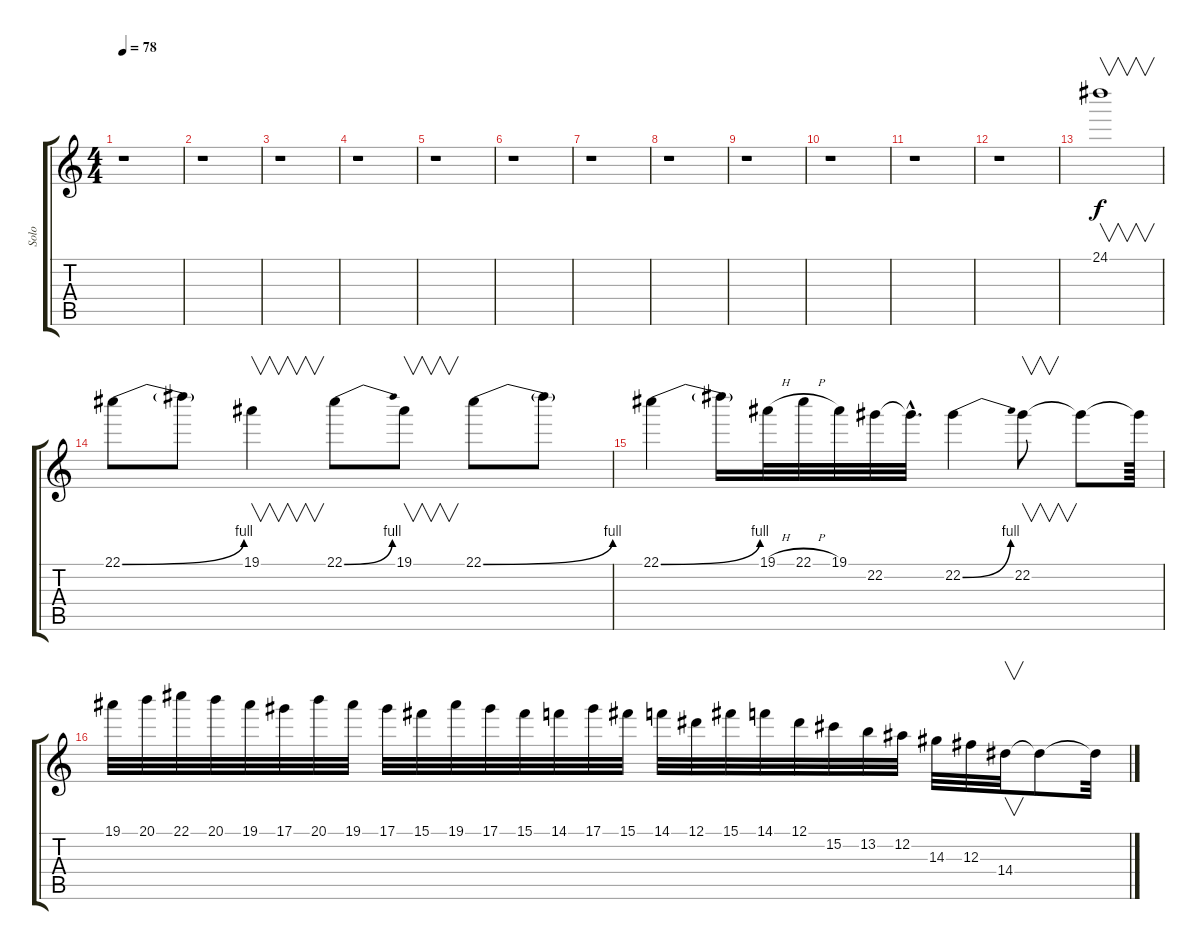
\track ("Solo" "Solo") {instrument overdrivenguitar}
\staff {score tabs}
\tuning (Eb4 Bb3 Gb3 Db3 Ab2 Eb2) {hide}
\ts (4 4)
\tempo 78
\clef g2
\ks c
r.1{dy f} |
r.1 |
r.1 |
r.1 |
r.1 |
r.1 |
r.1 |
r.1 |
r.1 |
r.1 |
r.1 |
r.1 |
24.1.1{v} |
22.1{be (bend 0 0 60 4)}.8 22.1{t}.8 19.1.4{v} 22.1{be (bend 0 0 60 4)}.8 19.1.8{v} 22.1{be (bend 0 0 60 4)}.8 22.1{t}.8 |
22.1{be (bend 0 0 60 4)}.4 22.1{t}.16 19.1{h}.32 22.1{h}.32 19.1.32 22.2.32 22.2{hac t}.32{d} 22.2{be (bend 0 0 60 4)}.4 22.2.8{v} 22.2{t}.8 22.2{t}.64 |
19.1.32 20.1.32 22.1.32 20.1.32 19.1.32 17.1.32 20.1.32 19.1.32 17.1.32 15.1.32 19.1.32 17.1.32 15.1.32 14.1.32 17.1.32 15.1.32 14.1.32 12.1.32 15.1.32 14.1.32 12.1.32 15.2.32 13.2.32 12.2.32 14.3.32 12.3.32 14.4.32{v} 14.4{t}.8 14.4{t}.32
